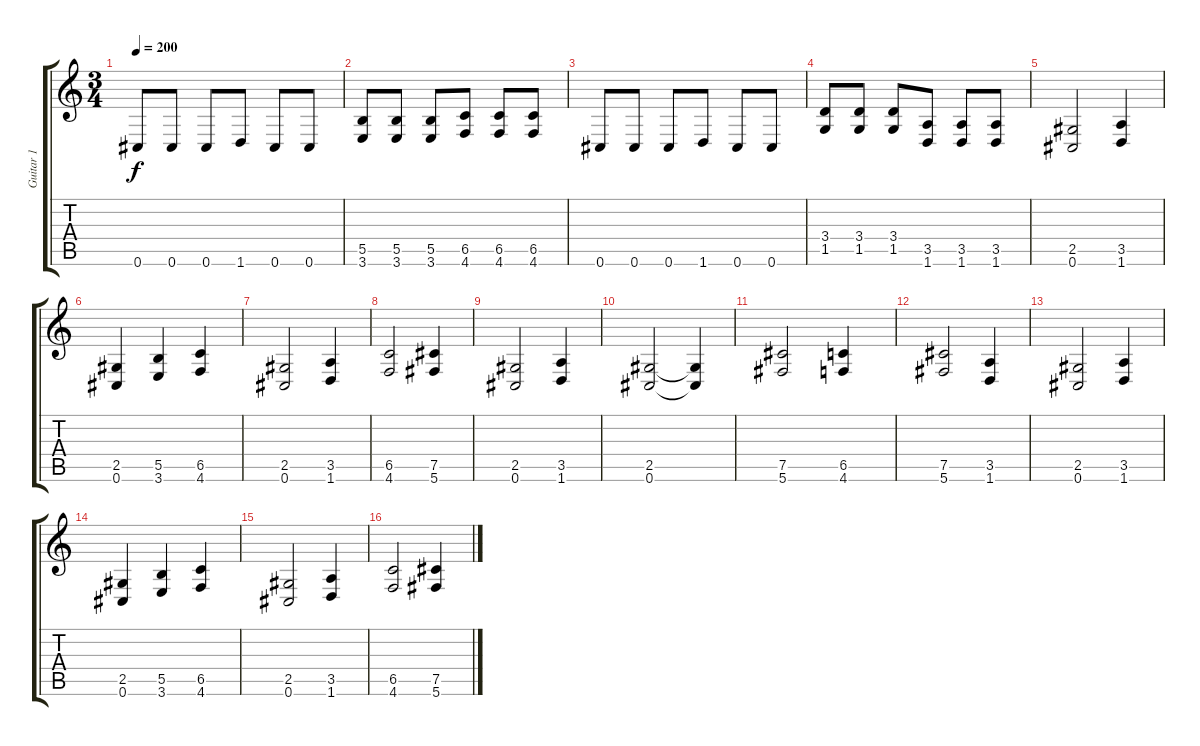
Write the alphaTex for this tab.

\track ("Guitar 1 " "Guitar 1 ") {instrument distortionguitar}
\staff {score tabs}
\tuning (Db4 Ab3 E3 B2 Gb2 Db2) {hide}
\ts (3 4)
\tempo 200
\clef g2
\ks c
0.6.8{dy f} 0.6.8 0.6.8 1.6.8 0.6.8 0.6.8 |
(5.5 3.6).8 (5.5 3.6).8 (5.5 3.6).8 (6.5 4.6).8 (6.5 4.6).8 (6.5 4.6).8 |
0.6.8 0.6.8 0.6.8 1.6.8 0.6.8 0.6.8 |
(3.4 1.5).8 (3.4 1.5).8 (3.4 1.5).8 (3.5 1.6).8 (3.5 1.6).8 (3.5 1.6).8 |
(2.5 0.6).2 (3.5 1.6).4 |
(2.5 0.6).4 (5.5 3.6).4 (6.5 4.6).4 |
(2.5 0.6).2 (3.5 1.6).4 |
(6.5 4.6).2 (7.5 5.6).4 |
(2.5 0.6).2 (3.5 1.6).4 |
(2.5 0.6).2 (2.5{t} 0.6{t}).4 |
(7.5 5.6).2 (6.5 4.6).4 |
(7.5 5.6).2 (3.5 1.6).4 |
(2.5 0.6).2 (3.5 1.6).4 |
(2.5 0.6).4 (5.5 3.6).4 (6.5 4.6).4 |
(2.5 0.6).2 (3.5 1.6).4 |
(6.5 4.6).2 (7.5 5.6).4
